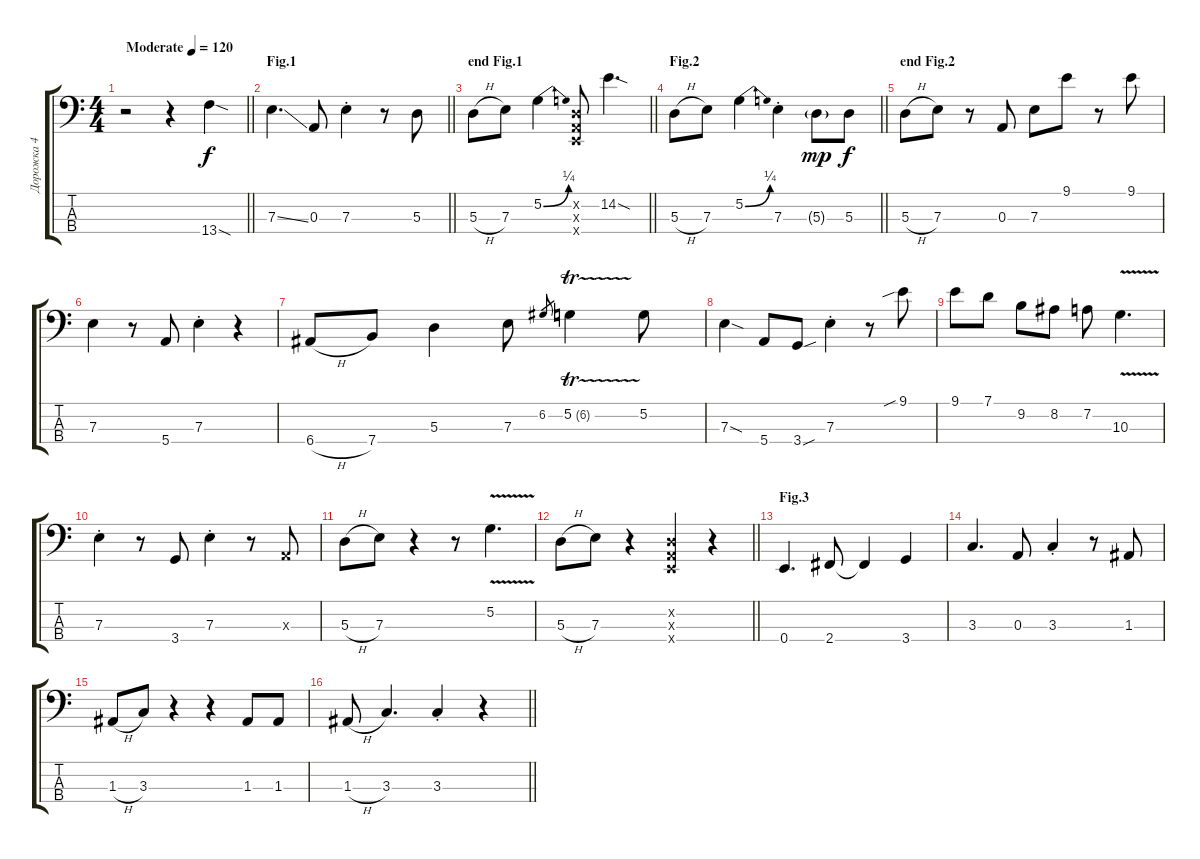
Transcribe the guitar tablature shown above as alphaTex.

\track ("Дорожка 4" "Дорожка 4") {instrument electricbassfinger}
\staff {score tabs}
\tuning (G2 D2 A1 E1) {hide}
\ts (4 4)
\tempo (120 "Moderate")
\clef f4
\barLineRight lightlight
\ks c
r.2{dy f instrument electricbassfinger} r.4 13.4{sod}.4 |
\section ("" "Fig.1")
\barLineRight lightlight
7.3{ss}.4{d} 0.3.8 7.3{st}.4 r.8 5.3.8 |
\section ("" "end Fig.1")
\barLineRight lightlight
5.3{h}.8 7.3.8 5.2{be (bend 0 0 60 1)}.4 (0.2{x} 0.3{x} 0.4{x}).8 14.2{sod}.4{d} |
\section ("" "Fig.2")
\barLineRight lightlight
5.3{h}.8 7.3.8 5.2{be (bend 0 0 60 1)}.4 7.3{st}.4 5.3{g}.8{dy mp} 5.3.8{dy f} |
\section ("" "end Fig.2")
5.3{h}.8 7.3.8 r.8 0.3.8 7.3.8 9.1.8 r.8 9.1.8 |
7.3.4 r.8 5.4.8 7.3{st}.4 r.4 |
6.4{h}.8 7.4.8 5.3.4 7.3.8 6.2.8{gr} 5.2{tr (6 32)}.4 5.2.8 |
7.3{sod}.4 5.4.8 3.4{sou}.8 7.3{st}.4 r.8 9.1{sib}.8 |
9.1.8 7.1.8 9.2.8 8.2.8 7.2.8 10.3{v}.4{d} |
7.3{st}.4 r.8 3.4.8 7.3{st}.4 r.8 0.3{x}.8 |
5.3{h}.8 7.3.8 r.4 r.8 5.2{v}.4{d} |
\barLineRight lightlight
5.3{h}.8 7.3.8 r.4 (0.2{x} 0.3{x} 0.4{x}).4 r.4 |
\section ("" "Fig.3")
0.4.4{d} 2.4.8 2.4{t}.4 3.4.4 |
3.3.4{d} 0.3.8 3.3{st}.4 r.8 1.3.8 |
1.3{h}.8 3.3.8 r.4 r.4 1.3.8 1.3.8 |
\barLineRight lightlight
1.3{h}.8 3.3.4{d} 3.3{st}.4 r.4
